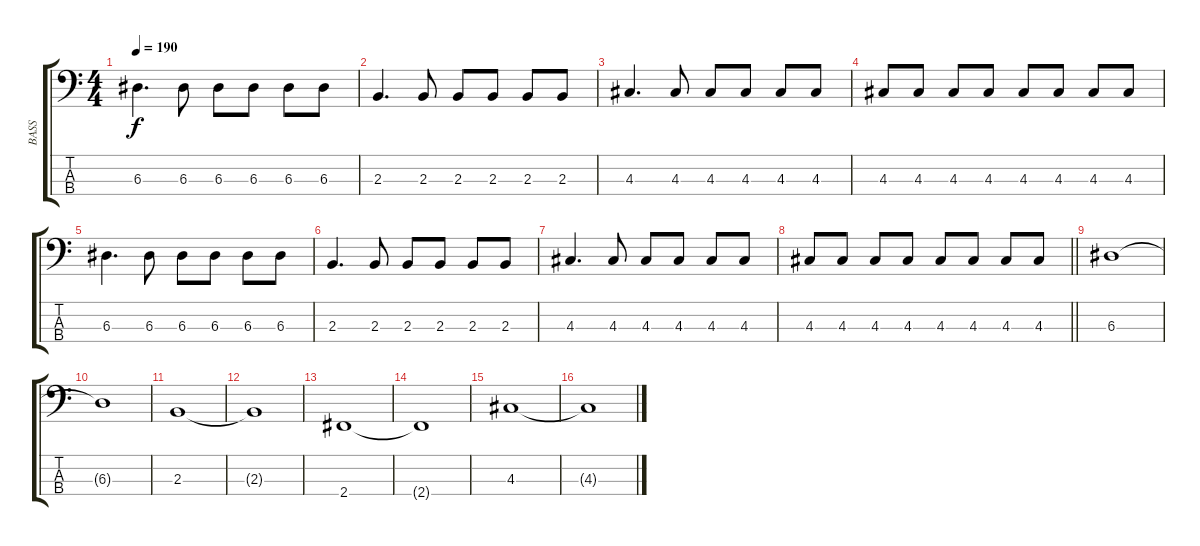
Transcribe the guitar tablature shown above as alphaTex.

\track ("BASS" "BASS") {instrument electricbassfinger}
\staff {score tabs}
\tuning (G2 D2 A1 E1) {hide}
\ts (4 4)
\tempo 190
\clef f4
\ks c
6.3.4{d dy f} 6.3.8 6.3.8 6.3.8 6.3.8 6.3.8 |
2.3.4{d} 2.3.8 2.3.8 2.3.8 2.3.8 2.3.8 |
4.3.4{d} 4.3.8 4.3.8 4.3.8 4.3.8 4.3.8 |
4.3.8 4.3.8 4.3.8 4.3.8 4.3.8 4.3.8 4.3.8 4.3.8 |
6.3.4{d} 6.3.8 6.3.8 6.3.8 6.3.8 6.3.8 |
2.3.4{d} 2.3.8 2.3.8 2.3.8 2.3.8 2.3.8 |
4.3.4{d} 4.3.8 4.3.8 4.3.8 4.3.8 4.3.8 |
\barLineRight lightlight
4.3.8 4.3.8 4.3.8 4.3.8 4.3.8 4.3.8 4.3.8 4.3.8 |
6.3.1 |
6.3{t}.1 |
2.3.1 |
2.3{t}.1 |
2.4.1 |
2.4{t}.1 |
4.3.1 |
4.3{t}.1
